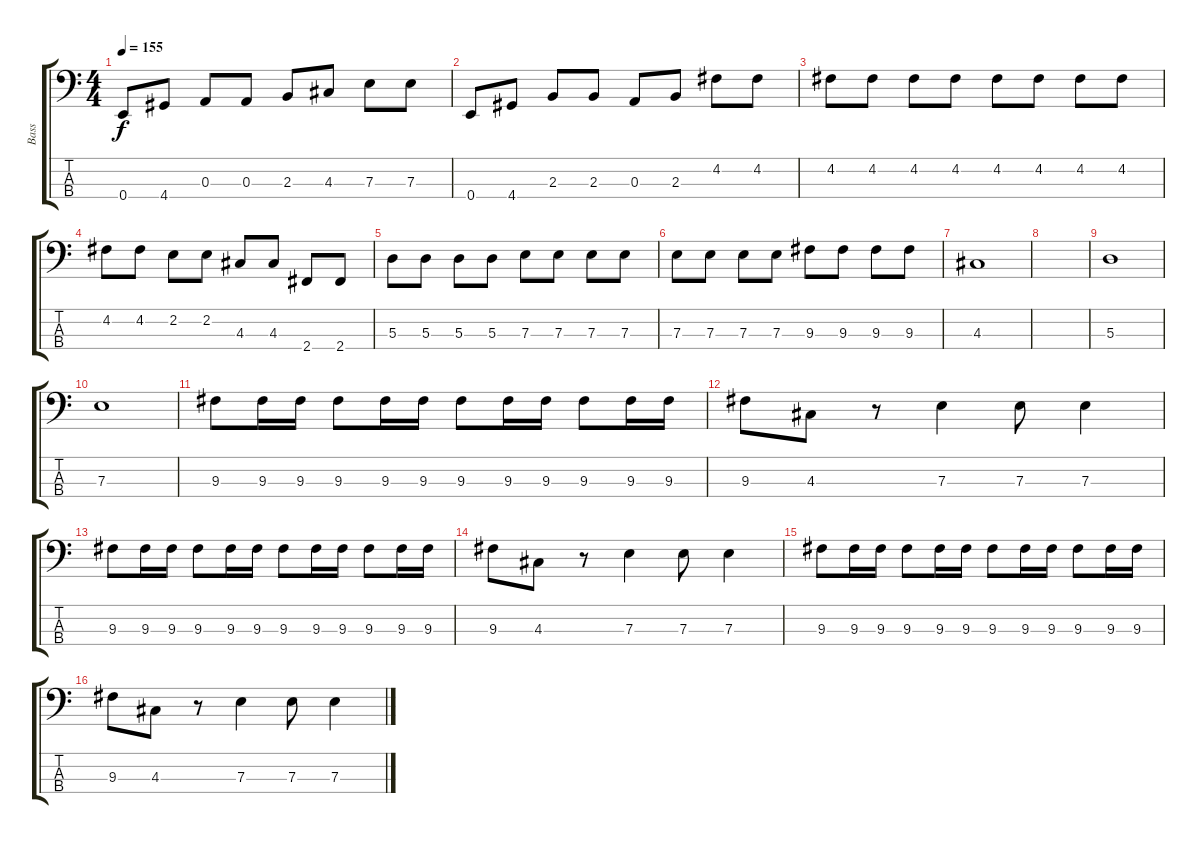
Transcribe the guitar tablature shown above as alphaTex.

\track ("Bass" "Bass") {instrument electricbasspick}
\staff {score tabs}
\tuning (G2 D2 A1 E1) {hide}
\ts (4 4)
\tempo 155
\clef f4
\ks c
0.4.8{dy f} 4.4.8 0.3.8 0.3.8 2.3.8 4.3.8 7.3.8 7.3.8 |
0.4.8 4.4.8 2.3.8 2.3.8 0.3.8 2.3.8 4.2.8 4.2.8 |
4.2.8 4.2.8 4.2.8 4.2.8 4.2.8 4.2.8 4.2.8 4.2.8 |
4.2.8 4.2.8 2.2.8 2.2.8 4.3.8 4.3.8 2.4.8 2.4.8 |
5.3.8 5.3.8 5.3.8 5.3.8 7.3.8 7.3.8 7.3.8 7.3.8 |
7.3.8 7.3.8 7.3.8 7.3.8 9.3.8 9.3.8 9.3.8 9.3.8 |
4.3.1 |
|
5.3.1 |
7.3.1 |
9.3.8 9.3.16 9.3.16 9.3.8 9.3.16 9.3.16 9.3.8 9.3.16 9.3.16 9.3.8 9.3.16 9.3.16 |
9.3.8 4.3.8 r.8 7.3.4 7.3.8 7.3.4 |
9.3.8 9.3.16 9.3.16 9.3.8 9.3.16 9.3.16 9.3.8 9.3.16 9.3.16 9.3.8 9.3.16 9.3.16 |
9.3.8 4.3.8 r.8 7.3.4 7.3.8 7.3.4 |
9.3.8{volume 13} 9.3.16 9.3.16 9.3.8 9.3.16 9.3.16 9.3.8 9.3.16 9.3.16 9.3.8 9.3.16 9.3.16 |
9.3.8 4.3.8 r.8 7.3.4 7.3.8 7.3.4
